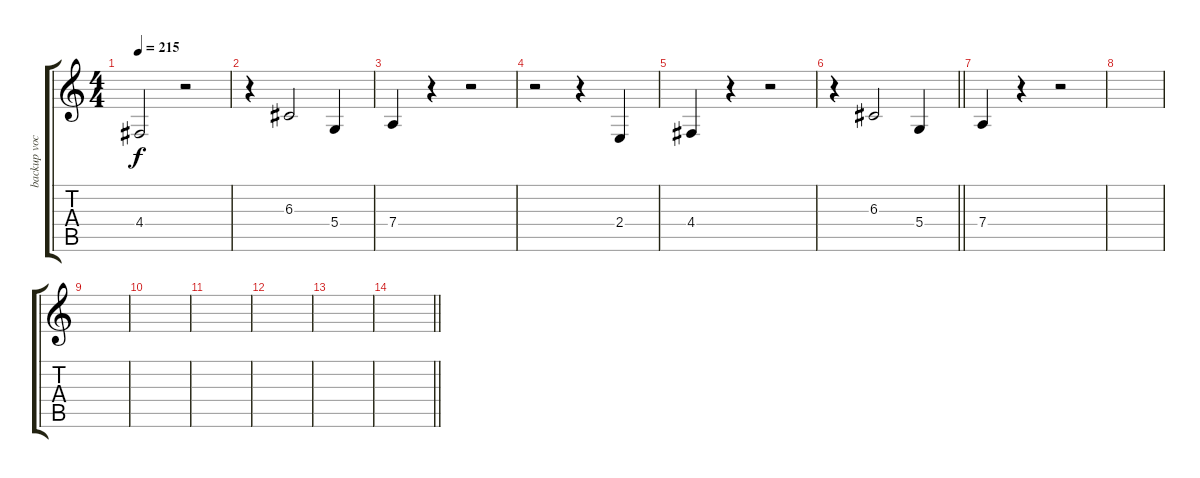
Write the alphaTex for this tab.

\track ("backup vocal" "backup voc") {instrument lead6voice}
\staff {score tabs}
\tuning (E4 B3 G3 D3 A2 E2) {hide}
\ts (4 4)
\tempo 215
\clef g2
\ks c
4.4.2{dy f} r.2 |
r.4 6.3.2 5.4.4 |
7.4.4 r.4 r.2 |
r.2 r.4 2.4.4 |
4.4.4 r.4 r.2 |
\barLineRight lightlight
r.4 6.3.2 5.4.4 |
7.4.4 r.4 r.2 |
|
|
|
|
|
|
\barLineRight lightlight
